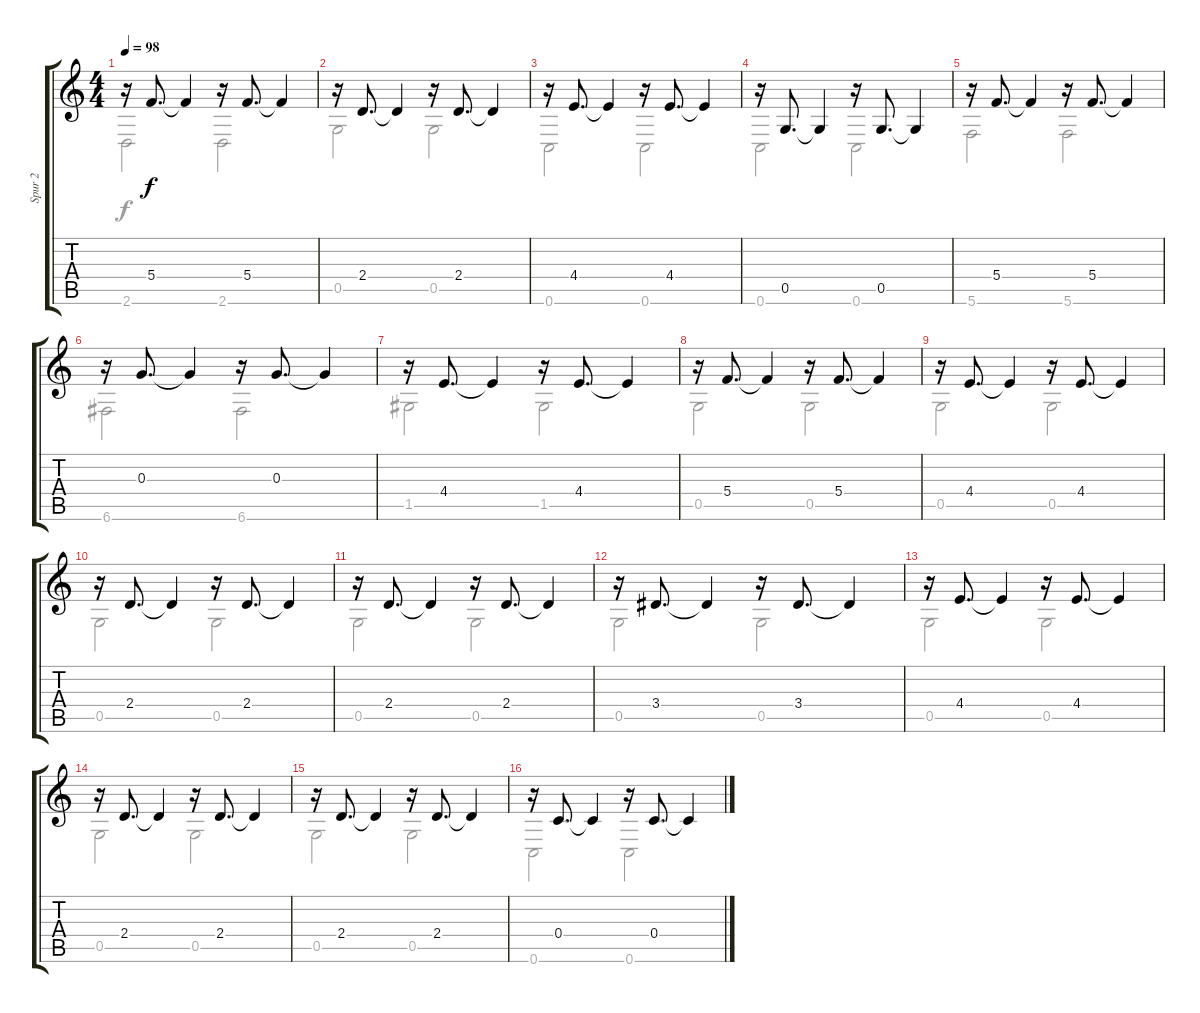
\track ("Spur 2" "Spur 2") {instrument acousticguitarnylon}
\staff {score tabs}
\tuning (E4 C4 G3 C3 G2 C2) {hide}
\voice
\ts (4 4)
\tempo 98
\clef g2
\ks c
r.16{dy f} 5.4.8{d} 5.4{t}.4 r.16 5.4.8{d} 5.4{t}.4 |
r.16 2.4.8{d} 2.4{t}.4 r.16 2.4.8{d} 2.4{t}.4 |
r.16 4.4.8{d} 4.4{t}.4 r.16 4.4.8{d} 4.4{t}.4 |
r.16 0.5.8{d} 0.5{t}.4 r.16 0.5.8{d} 0.5{t}.4 |
r.16 5.4.8{d} 5.4{t}.4 r.16 5.4.8{d} 5.4{t}.4 |
r.16 0.3.8{d} 0.3{t}.4 r.16 0.3.8{d} 0.3{t}.4 |
r.16 4.4.8{d} 4.4{t}.4 r.16 4.4.8{d} 4.4{t}.4 |
r.16 5.4.8{d} 5.4{t}.4 r.16 5.4.8{d} 5.4{t}.4 |
r.16 4.4.8{d} 4.4{t}.4 r.16 4.4.8{d} 4.4{t}.4 |
r.16 2.4.8{d} 2.4{t}.4 r.16 2.4.8{d} 2.4{t}.4 |
r.16 2.4.8{d} 2.4{t}.4 r.16 2.4.8{d} 2.4{t}.4 |
r.16 3.4.8{d} 3.4{t}.4 r.16 3.4.8{d} 3.4{t}.4 |
r.16 4.4.8{d} 4.4{t}.4 r.16 4.4.8{d} 4.4{t}.4 |
r.16 2.4.8{d} 2.4{t}.4 r.16 2.4.8{d} 2.4{t}.4 |
r.16 2.4.8{d} 2.4{t}.4 r.16 2.4.8{d} 2.4{t}.4 |
r.16 0.4.8{d} 0.4{t}.4 r.16 0.4.8{d} 0.4{t}.4
\voice
\clef g2
\ottava regular
\simile none
\ks c
2.6.2{dy f} 2.6.2 |
0.5.2 0.5.2 |
0.6.2 0.6.2 |
0.6.2 0.6.2 |
5.6.2 5.6.2 |
6.6.2 6.6.2 |
1.5.2 1.5.2 |
0.5.2 0.5.2 |
0.5.2 0.5.2 |
0.5.2 0.5.2 |
0.5.2 0.5.2 |
0.5.2 0.5.2 |
0.5.2 0.5.2 |
0.5.2 0.5.2 |
0.5.2 0.5.2 |
0.6.2 0.6.2
